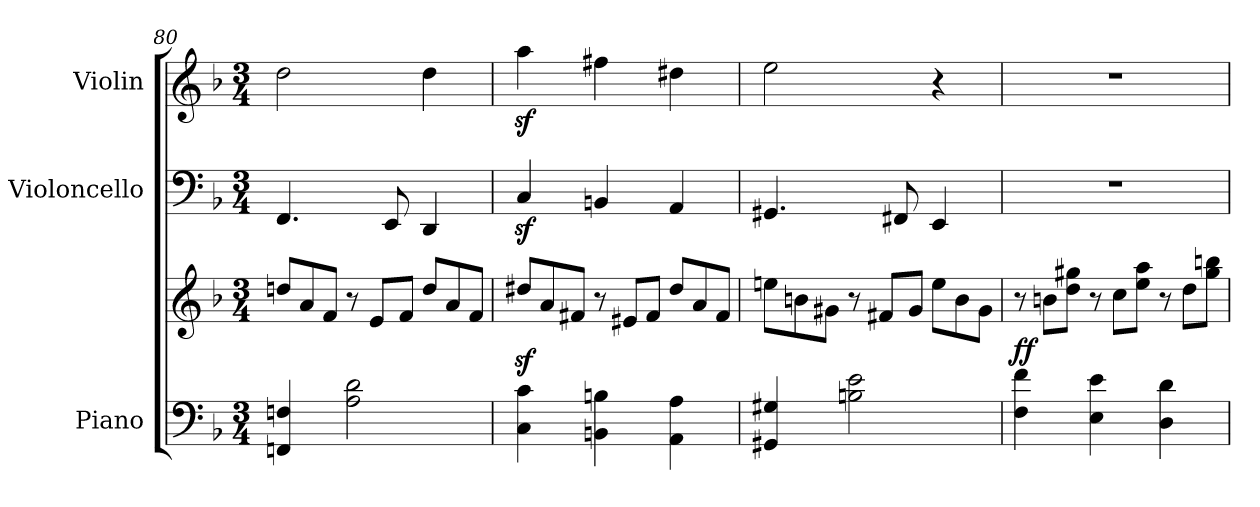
**kern	**kern	**dynam	**kern	**kern
*part3	*part3	*part3	*part2	*part1
*staff4	*staff3	*staff3/4	*staff2	*staff1
*I"Piano	*	*	*I"Violoncello	*I"Violin
*I'Pno	*	*	*I'Vc	*I'Vln
*clefF4	*clefG2	*	*clefF4	*clefG2
*k[b-]	*k[b-]	*	*k[b-]	*k[b-]
*M3/4	*M3/4	*	*M3/4	*M3/4
*	*Xtuplet	*	*	*
=80	=80	=80	=80	=80
4FFn/ 4Fn/	12ddn/L	.	4.FF/	2dd\
.	12a/	.	.	.
.	12f/J	.	.	.
2A\ 2d\	12r	.	.	.
.	12e/L	.	.	.
.	.	.	8EE/	.
.	12f/J	.	.	.
.	12dd/L	.	4DD/	4dd\
.	12a/	.	.	.
.	12f/J	.	.	.
=81	=81	=81	=81	=81
4C\ 4c\	12dd#Xz</L	.	4Cz</	4aaz<\
.	12a/	.	.	.
.	12f#X/J	.	.	.
4BBn\ 4Bn\	12r	.	4BBn/	4ff#X\
.	12e#X/L	.	.	.
.	12f#/J	.	.	.
4AA\ 4A\	12dd#/L	.	4AA/	4dd#X\
.	12a/	.	.	.
.	12f#/J	.	.	.
!!LO:LB:g=z
=82	=82	=82	=82	=82
4GG#X/ 4G#X/	12een\L	.	4.GG#X/	2ee\
.	12bn\	.	.	.
.	12g#X\J	.	.	.
2Bn\ 2e\	12r	.	.	.
.	12f#X/L	.	.	.
.	.	.	8FF#X/	.
.	12g#/J	.	.	.
.	12ee\L	.	4EE/	4r
.	12b\	.	.	.
.	12g#\J	.	.	.
=83	=83	=83	=83	=83
!	!	!LO:DY:b	!	!
4F\ 4f\	12r	ff	2.r	2.r
.	12bn\L	.	.	.
.	12dd\ 12gg#X\J	.	.	.
4E\ 4e\	12r	.	.	.
.	12cc\L	.	.	.
.	12ee\ 12aa\J	.	.	.
4D\ 4d\	12r	.	.	.
.	12dd\L	.	.	.
.	12gg#\ 12bbn\J	.	.	.
=	=	=	=	=
*-	*-	*-	*-	*-
